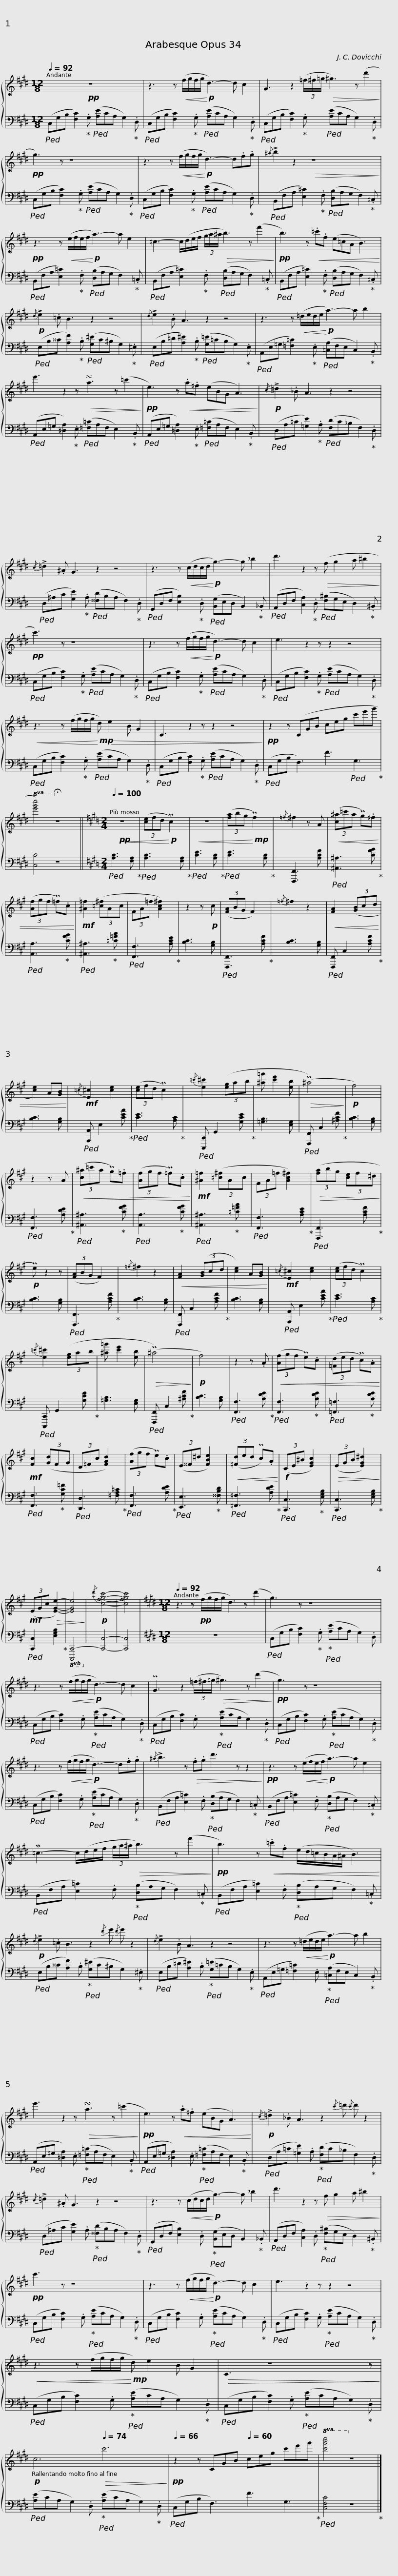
X:1
%%score { 1 | 2 }
L:1/8
Q:1/4=92
M:12/8
I:linebreak $
K:E
V:1 treble
V:2 bass
V:1
!pp! z12 | z3 z!<(! (f/g/f/g/!<)!!p! d3-) d c2 | G3 z2 (3(=f/^f/=g/!>(! ^g3) z (d'2!>)! |$!pp! g3) z z8 | z3 z!<(! (f/g/f/g/!<)!!p! d3-) d.f.g | %5
{/^a} !>!b2 z2!>(! z8!>)! |$!pp! z3 z!<(! (e/f/e/f/!<)!!p! a3-) a e2 | =c3- c/(d/e/f/ (3g/a/^a/!>(! b3) z (f'2!>)! |$!pp! b3) z!<(! .=c'.f (e=cA B3)!<)! |!p!{/d} !>!e2 .=c B3 z2 z4 |$ %10
{/d} !>!e2 .B A3 z2 z4 | z3 z!<(! (=d/e/d/e/!<)!!p! a3-) a b2 |$ e'3 z2 z!>(! !turn!a3 z (=c'2!>)! |!pp! e3) z!<(! .a.=f (eBG A3)!<)! |$!p!{/c} !>!=d2 ._B A3 z2 z4 | %15
{/c} !>!=d2 .^A G3 z2 z4 |$ z3 z!<(! (c/d/c/d/!<)!!p! g3-) g _b2 | d'3 z2 z!>(! (f g2 a ^b2!>)! |!pp! c'3) z z8 |$ z3 z!<(! (f/g/f/g/!<)!!p! d3-) d c2 | %20
 e3 z2 z z2 z4 |!<(! z3 z (f/g/f/g/!<)!!mp! d)!>(! e2 B G2 |$ C3 z2 z z2 z4!>)! |!pp! z2 z (CGB ceg c'e'g' |!8va(! [e'g'c'']4)!8va)! !fermata!z8 || %25
[K:A][M:2/4][Q:1/4=100]!pp!!<(! z4 | (3([ce]fd!<)!!p! Pc2) |!<(! z4 |$ (3([fa]bg!<)!!mp! Pf2) |{/=f} ^f2 z A | %30
!<(! (3([c^a]=c'a Pg).=f | (3([Af]gf P=f).c!<)! |!mf! [^A=f]2 (3([=c^f]Ac | (3FA=f [Ac^f]2) | z2 z!p! c |$ %35
 (3([FA]BG F2) |{/=f} ^f2 z2 |!<(! [FA]2 (3([GB]cd | [ce]2) A[GB]!<)! |!mf!{/=c} [E^c]2 [ce]2 | %40
 (3([ce]fd Pc2) |{/=c'} [e^c']2 (3([eg]ab |$ [^a=g'] [c'e']2 [eb] |!>(! (P^a4)!>)! |!p! f4) | %45
 z2 z A |!<(! (3([c^a]=c'a Pg).=f | (3([Af]gf P=f).c!<)! |!mf! [^A=f]2 (3([=c^f]Ac | (3FA=f [Ac^f]2) |$ %50
!>(! (3([fa]bg (3[ce]f^d!>)! |!p! Pe) z2 z | (3([FA]BG F2) |{/=f} ^f2 z2 |!<(! [FA]2 (3([GB]cd | %55
 [ce]2) A[GB]!<)! |!mf!{/=c} [E^c]2 [ce]2 | (3([ce]fd Pc2) |${/=c'} [e^c']2 (3([eg]ab | [^a=g'] [c'e']2 [eb] | %60
!>(! (P^a4)!>)! |!p! f4) | z2 z .A |!<(! (3([Af]gf Pe).c | (3([=Fd]ed Pc).A!<)! | %65
!mf! [Fc]2 (3([Gd]FG |$ (3D=Fc [FAd]2) | (3([Af]gf Pe).c | (3(E^^F^d [FBe]2) |!<(! (3([=Fd]ed Pc).A!<)! | %70
!f! (3(CE^B [EGc]2) |!>(! (3(EGB [EG^d]2)!>)! |!mf! (3(EGc!>(! [EGe]2-) | [EGe]4!>)! |!p!{/d'} [cfgc']4- |$ %75
 [cfgc']4 |[K:E][M:12/8][Q:1/4=92] z3 z!pp! (f/g/f/g/ d3) z (d'2 | g3) z z8 | z3 z!<(! (f/g/f/g/!<)!!p! d3-) d c2 |$ PG3 z2 (3(=f/^f/=g/!>(! ^g3) z (d'2!>)! | %80
!pp! g3) z z8 | z3 z!<(! (f/g/f/g/!<)!!p! d3-) d.f.g |${/^a} !>!b3 z!>(! .f.g d'3 z z2!>)! |!pp! z3 z!<(! (e/f/e/f/!<)!!p! a3-) a e2 |$ M=c3- c/(d/e/f/ (3g/a/^a/!>(! b3) z (f'2!>)! | %85
!pp! b3) z!<(! .=c'.f (e/d/=c/B/A/^A/ B3)!<)! |$!p!{/d} !>!e2 .=c B3 z2{/d'} e'{/d'} e' z2 |{/d} !>!e2 .B A3 z2 z4 |$ z3 z!<(! (=d/e/d/e/!<)!!p! a3-) a b2 | e'3 z2 z!>(! !turn!a3 z (=c'2!>)! |$ %90
!pp! e3) z!<(! .a.=f (eBG A3)!<)! |!p!{/c} !>!=d2 ._B A3 z2{/c'} =d'{/c'} d' z2 |${/c} !>!=d2 .^A G3 z2 z4 | z3 z!<(! (c/d/c/d/!<)!!p! g3-) g _b2 |$ d'3 z2 z!>(! f g2 a ^b2!>)! | %95
!pp! c'3 z z8 | z3 z!<(! (f/g/f/g/!<)!!p! d3-) d c2 |$ e3 z2 z z2 z4 |!<(! z3 z (f/g/f/g/!<)!!mp! d) e2 B G2 |!>(! C3 z8 z!>)! |$ %100
[Q:1/4=80]!p! c6[Q:1/4=74]!>(! c'6!>)! |[Q:1/4=66]!pp! z2 z CGB[Q:1/4=60] ceg c'e'g' |!8va(! [c'g'c'']4!8va)! z8 |] %103
V:2
!ped! (C,G,B, [F,C]2)!ped-up! .G,!ped! ([A,E]CA, G,2)!ped-up! .D, |!ped! (C,G,B, [F,C]2)!ped-up! .G,!ped! ([A,E]CA, G,2)!ped-up! .D, |!ped! (C,G,B, [F,C]2)!ped-up! .G,!ped! ([A,E]CA, G,2)!ped-up! .D, |$!ped! (C,G,B, [F,C]2)!ped-up! .G,!ped! ([A,E]CA, G,2)!ped-up! .D, |!ped! (C,G,B, [F,C]2)!ped-up! .G,!ped! ([A,E]CA, G,2)!ped-up! .D, | %5
!ped! (B,,F,A, [E,=C]2)!ped-up! .F,!ped! ([D,B,]A,G, F,2)!ped-up! .=C, |$!ped! (B,,F,A, [E,=C]2)!ped-up! .F,!ped! ([D,B,]A,G, F,2)!ped-up! .=C, |!ped! (B,,F,A, [E,=C]2)!ped-up! .F,!ped! ([D,B,]A,G, F,2)!ped-up! .=C, |$!ped! (B,,F,A, [E,=C]2)!ped-up! .F,!ped! ([D,B,]A,G, F,2)!ped-up! .=C, |!ped! (E,B,^^C [A,F]2)!ped-up! .B,!ped! ([G,^E]C^B, G,2)!ped-up! .^E, |$ %10
!ped! (E,B,=D [A,^E]2)!ped-up! .B,!ped! ([G,=E]=CB, G,2)!ped-up! .E, |!ped! (A,,E,=G, [=F,=C]2)!ped-up! .E,!ped! ([=C,A,]F,E, C,2)!ped-up! .B,, |$!ped! (A,,E,=G, [=D,A,]2)!ped-up! .E,!ped! ([=F,=C]A,F, E,2)!ped-up! .B,, |!ped! (A,,E,=G, [=D,A,]2)!ped-up! .E,!ped! ([=F,=C]A,F, E,2)!ped-up! .B,, |$!ped! (D,A,=C [=G,E]2)!ped-up! .A,!ped! ([F,D]C_B, F,2)!ped-up! .D, | %15
!ped! (D,^A,C [G,E]2)!ped-up! .A,!ped! ([^^F,D]B,A, F,2)!ped-up! .D, |$!ped! (G,,D,F, [E,B,]2)!ped-up! .D,!ped! ([B,,G,]E,D, B,,2)!ped-up! ._B,, |!ped! (A,,D,F, [C,A,]2)!ped-up! .D,!ped! ([F,^B,]G,E, D,2)!ped-up! .^B,, |!ped! (C,G,B, [F,C]2)!ped-up! .G,!ped! ([A,E]CA, G,2)!ped-up! .D, |$!ped! (C,G,B, [F,C]2)!ped-up! .G,!ped! ([A,E]CA, G,2)!ped-up! .D, | %20
!ped! (C,G,B, [F,C]2)!ped-up! .G,!ped! ([A,E]CA, G,2)!ped-up! .D, |!ped! (C,G,B, [F,C]2)!ped-up! .G,!ped! ([A,E]CA, G,2)!ped-up! .D, |$!ped! (C,G,B, [F,C]2)!ped-up! .G,!ped! ([A,E]CA, G,2)!ped-up! .D, |!ped! (C,G,B, F,3) F3!ped! G,3!ped-up! | [C,C]4 z8 || %25
[K:A][M:2/4]!ped! [A,C]3 [F,A,]!ped-up! |!ped! [A,C]3 [F,A,]!ped-up! |!ped! [CE]3 [A,C]!ped-up! |$!ped! [CE]3 [A,C]!ped-up! | [F,,,F,,]3 [A,CF] | %30
!ped! [^A,,^A,]3 [CFG]!ped-up! |!ped! [A,,A,]3!ped-up! [CFG] |!ped! [^A,,^A,]3!ped-up! [=C=FA] |!ped! [F,,F,]3 [A,CE]!ped-up! | [B,C]3 [G,B,] |$ %35
!ped! [F,,,F,,]3 [A,CF]!ped-up! | [B,C]3 [G,B,] |!ped! [F,,,F,,] C,2 [A,CF]!ped-up! | [B,C]3 [G,B,] |!ped! [A,,,A,,] E,2 [CEA]!ped-up! | %40
!ped! [CE]3 [A,C]!ped-up! |!ped! [C,,,C,,] G,,2 [G,CE]!ped-up! |$ [=G,B,]3 [E,G,] |!ped! [F,,,F,,] C,2 [^A,CF]!ped-up! | [B,C]3 [G,B,] | %45
!ped! [F,,F,]3 [A,DE]!ped-up! |!ped! [^A,,^A,]3!ped-up! [CFG] |!ped! [A,,A,]3!ped-up! [CFG] |!ped! [^A,,^A,]3!ped-up! [=C=FA] |!ped! [F,,F,]3 [A,CE]!ped-up! |$ %50
!ped! [F,,,F,,]3 [A,CF]!ped-up! | [B,C]3 [G,B,] |!ped! [F,,,F,,]3 [A,CF]!ped-up! | [B,C]3 [G,B,] |!ped! [F,,,F,,] C,2 [A,CF]!ped-up! | %55
 [B,C]3 [G,B,] |!ped! [A,,,A,,] E,2 [CEA]!ped-up! |!ped! [CE]3 [A,C]!ped-up! |$!ped! [C,,,C,,] G,,2 [G,CE]!ped-up! | [=G,B,]3 [E,G,] | %60
!ped! [F,,,F,,] C,2 [^A,CF]!ped-up! | [B,C]3 [G,B,] |!ped! [F,,F,]3 [A,DE]!ped-up! |!ped! [F,,F,]3!ped-up! [A,DE] |!ped! [=F,,=F,]3!ped-up! [A,DE] | %65
!ped! [F,,F,]3!ped-up! [G,C=F] |$!ped! [D,,D,]3 [=F,A,=C]!ped-up! |!ped! [F,,F,]3 [A,DE]!ped-up! |!ped! [E,,E,]3!ped-up! [^^F,B,D] |!ped! [=F,,=F,]3 [A,DE]!ped-up! | %70
!ped! [C,,C,]3!ped-up! [E,G,B,] |!ped! [C,,C,]3 [E,G,B,]!ped-up! |!ped! [C,,C,]2 [E,G,B,]2!ped-up! |!8vb(! [C,,,C,,]4-!8vb)! | [C,,C,]4- |$ %75
 [C,,C,]4 |[K:E][M:12/8] z12 |!ped! (C,G,B, [F,C]2)!ped-up! .G,!ped-up!!ped! ([A,E]CA, G,2) .D, |!ped! (C,G,B, [F,C]2) .G,!ped-up!!ped! ([A,E]CA, G,2)!ped-up! .D, |$!ped! (C,G,B, [F,C]2) .G,!ped-up!!ped! ([A,E]CA, G,2)!ped-up! .D, | %80
!ped! (C,G,B, [F,C]2) .G,!ped-up!!ped! ([A,E]CA, G,2)!ped-up! .D, |!ped! (C,G,B, [F,C]2) .G,!ped-up!!ped! ([A,E]CA, G,2)!ped-up! .D, |$!ped! (B,,F,A, [E,=C]2) .F,!ped-up!!ped! ([D,B,]A,G, F,2)!ped-up! .=C, |!ped! (B,,F,A, [E,=C]2) .F,!ped-up!!ped! ([D,B,]A,G, F,2)!ped-up! .=C, |$!ped! (B,,F,A, [E,=C]2) .F,!ped-up!!ped! ([D,B,]A,G, F,2)!ped-up! .=C, | %85
!ped! (B,,F,A, [E,=C]2) .F,!ped-up!!ped! ([D,B,]A,G, F,2)!ped-up! .=C, |$!ped! (E,B,^^C [A,F]2) .B,!ped-up!!ped! ([G,^E]C^B, G,2)!ped-up! .^E, |!ped! (E,B,=D [A,^E]2) .B,!ped-up!!ped! ([G,=E]=CB, G,2)!ped-up! .E, |$!ped! (A,,E,=G, [=F,=C]2) .E,!ped-up!!ped! ([=C,A,]F,E, C,2)!ped-up! .B,, |!ped! (A,,E,=G, [=D,A,]2) .E,!ped-up!!ped! ([=F,=C]A,F, E,2)!ped-up! .B,, |$ %90
!ped! (A,,E,=G, [=D,A,]2) .E,!ped-up!!ped! ([=F,=C]A,F, E,2)!ped-up! .B,, |!ped! (D,A,=C [=G,E]2) .A,!ped-up!!ped! ([F,D]C_B, F,2)!ped-up! .D, |$!ped! (D,^A,C [G,E]2) .A,!ped-up!!ped! ([^^F,D]B,A, F,2)!ped-up! .D, |!ped! (G,,D,F, [E,B,]2) .D,!ped-up!!ped! ([B,,G,]E,D, B,,2)!ped-up! ._B,, |$!ped! (A,,D,F, [C,A,]2) .D,!ped-up!!ped! ([F,^B,]G,E, D,2)!ped-up! .^B,, | %95
!ped! (C,G,B, [F,C]2) .G,!ped-up!!ped! ([A,E]CA, G,2)!ped-up! .D, |!ped! (C,G,B, [F,C]2) .G,!ped-up!!ped! ([A,E]CA, G,2)!ped-up! .D, |$!ped! (C,G,B, [F,C]2) .G,!ped-up!!ped! ([A,E]CA, G,2)!ped-up! .D, |!ped! (C,G,B, [F,C]2) .G,!ped-up!!ped! ([A,E]CA, G,2)!ped-up! .D, |!ped! (C,G,B, [F,C]2) .G,!ped-up!!ped! ([A,E]CA, G,2)!ped-up! .D, |$ %100
!ped! ([A,E]CA, G,2) .D,!ped-up!!ped! ([A,E]CA, G,2)!ped-up! .D, |!ped! (C,G,B, F,3) F3 G,3!ped-up! |!ped! [C,F,C]4 z8!ped-up! |] %103
